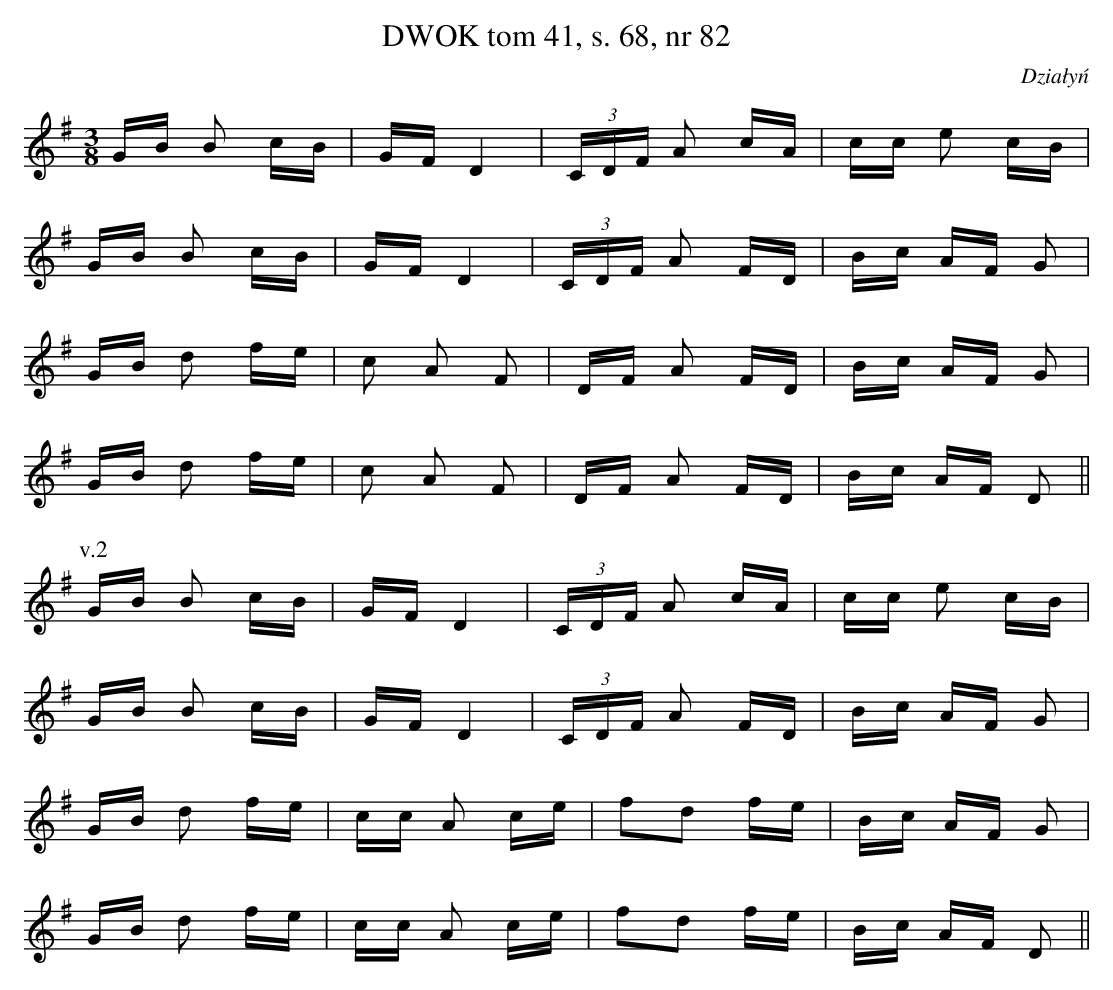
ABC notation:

X:1
T:DWOK tom 41, s. 68, nr 82
O:Działyń
L:1/16
M:3/8
K:G
GB B2 cB|GF D4| (3CDF A2 cA|cc e2 cB|
GB B2 cB|GF D4| (3CDF A2 FD|Bc AF G2|
GB d2 fe|c2 A2 F2|DF A2 FD|Bc AF G2|
GB d2 fe|c2 A2 F2|DF A2 FD|Bc AF D2||
P:v.2
GB B2 cB|GF D4| (3CDF A2 cA|cc e2 cB|
GB B2 cB|GF D4| (3CDF A2 FD|Bc AF G2|
GB d2 fe|cc A2 ce|f2d2 fe|Bc AF G2|
GB d2 fe|cc A2 ce|f2d2 fe|Bc AF D2||
